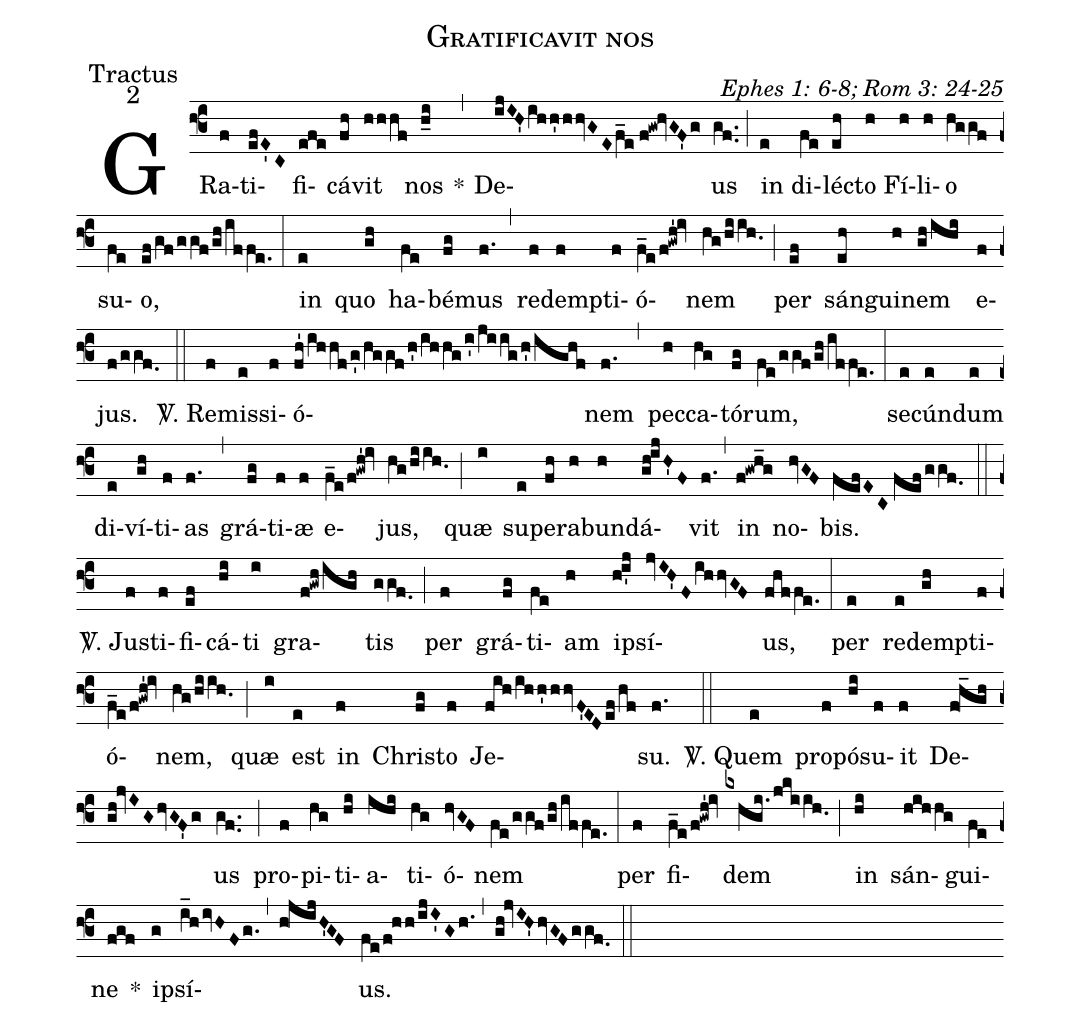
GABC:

name: Gratificavit nos;
office-part: Tractus;
mode: 2;
commentary: Ephes 1: 6-8; Rom 3: 24-25;
%%
(f3) GRa(f)ti(efE'C)fi(efe)cá(fh)vit(hhhf) nos(h_i) *(,)
De(ijIH'ihh'hhvGEf_e//f!gw!hvGF'g)us(gf..) (;) in(e) di(fe)léc(eh)to(h) Fí(h)li(h)o(hggf) su(fe)o,(ef/gf/ggf/gh/iffe.) (:)
in(e) quo(gh) ha(fe)bé(fg)mus(f.) (,) red(f)emp(f)ti(f)ó(f_e/f!gwh'!iv)nem(hg/hiih.0) (;) per(ef) sán(eh)gui(h)nem(gh/ihi) e(f)jus.(f/ggf.0) (::)
<sp>V/</sp>. Re(f)mis(e)si(f)ó(fh'/ihhf/g'/hggf/h'/ihhg/i'/jiig/h'/ighf)nem(f.) (,) pec(h)ca(hg)tó(fg)rum,(fe/ggf/gh/iffe.) (:)
se(e)cún(e)dum(e) di(e)ví(gh)ti(f)as(f.) (,) grá(fg)ti(f)æ(f) e(f_e/f!gwh'!iv)jus,(hg/hiih.0) (;) quæ(i) su(e)per(fh)ab(h)un(h)dá(gh!ijH'F)vit(f.) (,) in(f!gwh_g) no(hvGF)bis.(fefEC//fefggf.0) (::)
<sp>V/</sp>. Jus(f)ti(f)fi(ef)cá(hi)ti(i) gra(f!gwh/igh)tis(ggf.0) (;) per(f) grá(fg)ti(fe)am(h) ip(hi'j)sí(jvIH'FihhvGF)us,(fhffe.) (:)
per(e) red(e)emp(gh)ti(f)ó(f_e/f!gwh'!iv)nem,(hg/hiih.0) (;) quæ(i) est(e) in(f) Chris(fg)to(f) Je(fih/ihh'hhvF'EDef/hf)su.(f.) (::)
<sp>V/</sp>. Quem(e) pro(f)pó(hi)su(f)it(f) De(f!h_gh//gh!jvIGhvGF'g)us(gf..) (;) pro(f)pi(hg)ti(hi)a(ihi)ti(hg)ó(hvGF)nem(fe/ggf/gh/iffe.) (:)
per(f) fi(f_e/f!gwh'!iv)dem(kxhgi.jkiih.0) (;) in(hi) sán(hihhg)gui(fe)ne(fgf) *()
ip(g)sí(i_hivHFg.)(,)(h!jijH'GF)us.(fe/f!hh/ijI'Gh.) (,) (gh!jvIH'hvGFggf.0) (::)
